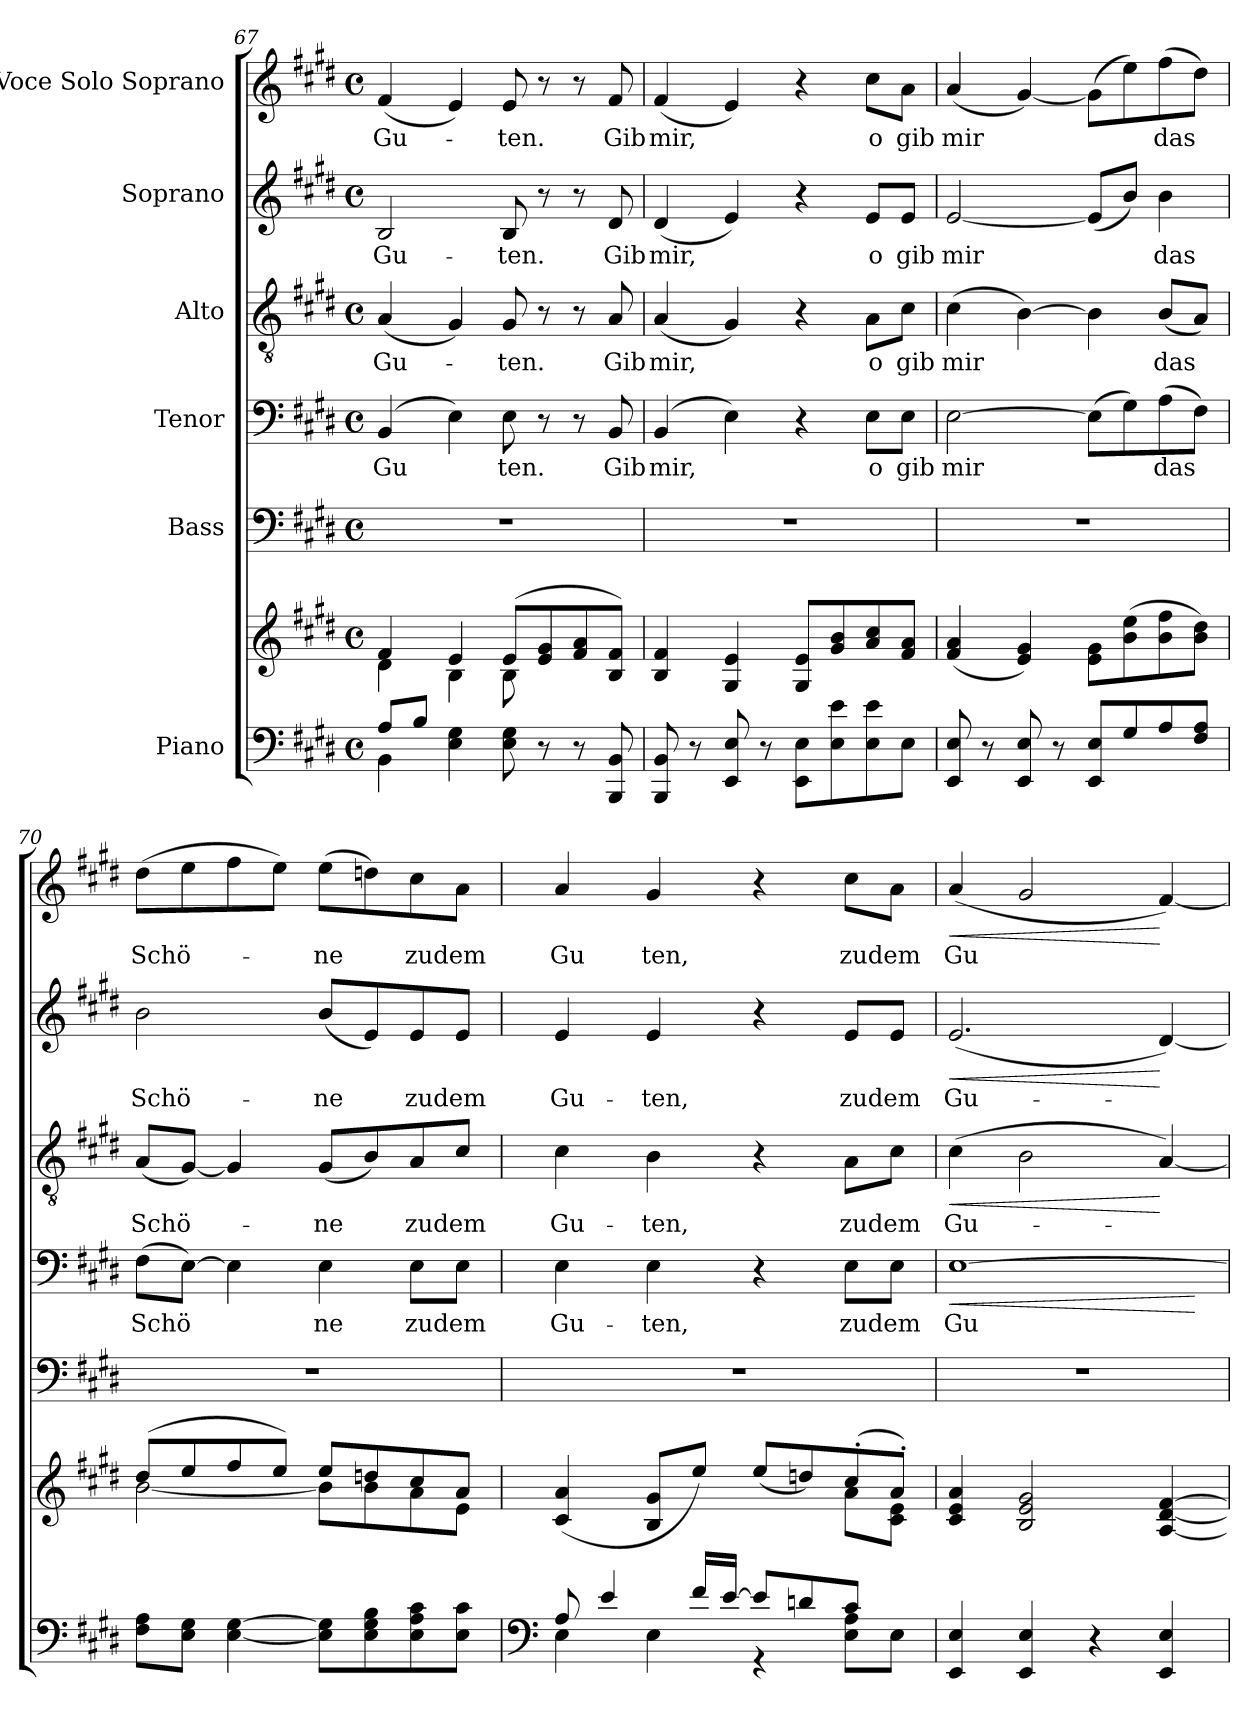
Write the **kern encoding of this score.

**kern	**kern	**kern	**kern	**text	**dynam	**kern	**text	**dynam	**kern	**text	**dynam	**kern	**text	**dynam
*part6	*part6	*part5	*part4	*part4	*part4	*part3	*part3	*part3	*part2	*part2	*part2	*part1	*part1	*part1
*staff7	*staff6	*staff5	*staff4	*staff4	*staff4	*staff3	*staff3	*staff3	*staff2	*staff2	*staff2	*staff1	*staff1	*staff1
*I"Piano	*	*I"Bass	*I"Tenor	*	*	*I"Alto	*	*	*I"Soprano	*	*	*I"Voce Solo  Soprano	*	*
*clefF4	*clefG2	*clefF4	*clefF4	*	*	*clefGv2	*	*	*clefG2	*	*	*clefG2	*	*
*k[f#c#g#d#]	*k[f#c#g#d#]	*k[f#c#g#d#]	*k[f#c#g#d#]	*	*	*k[f#c#g#d#]	*	*	*k[f#c#g#d#]	*	*	*k[f#c#g#d#]	*	*
*E:	*E:	*E:	*E:	*	*	*E:	*	*	*E:	*	*	*E:	*	*
*M4/4	*M4/4	*M4/4	*M4/4	*	*	*M4/4	*	*	*M4/4	*	*	*M4/4	*	*
*met(c)	*met(c)	*met(c)	*met(c)	*	*	*met(c)	*	*	*met(c)	*	*	*met(c)	*	*
=67	=67	=67	=67	=67	=67	=67	=67	=67	=67	=67	=67	=67	=67	=67
*^	*^	*	*	*	*	*	*	*	*	*	*	*	*	*
!	!	!	!	!	!	!LO:LY:b	!	!	!LO:LY:b	!	!	!LO:LY:b:cj	!	!	!LO:LY:b	!
8A/L	4BB\	4f#/	4d#\	1r	(>4BB/	Gu	.	(<4A/	Gu-	.	2B/	Gu-	.	(<4f#/	Gu-	.
8B/J	.	.	.	.	.	.	.	.	.	.	.	.	.	.	.	.
4.ryy	4G#\ 4E\	4e/	4B\	.	4E\)	.	.	4G#/)	.	.	.	.	.	4e/)	.	.
!	!	!	!	!	!	!LO:LY:b:cj	!	!	!LO:LY:b:cj	!	!	!LO:LY:b:cj	!	!	!LO:LY:b:cj	!
.	8G#\ 8E\	(>8e/L	8B\	.	8E\	ten.	.	8G#/	-ten.	.	8B/	-ten.	.	8e/	-ten.	.
8r	4.ryy	8g#/ 8e/	4.ryy	.	8r	.	.	8r	.	.	8r	.	.	8r	.	.
8r	.	8f#/ 8a/	.	.	8r	.	.	8r	.	.	8r	.	.	8r	.	.
!	!	!	!	!	!	!LO:LY:b:cj	!	!	!LO:LY:b:cj	!	!	!LO:LY:b:cj	!	!	!LO:LY:b:cj	!
8BB/ 8BBB/	.	8f#/ 8B/J)	.	.	8BB/	Gib	.	8A/	Gib	.	8d#/	Gib	.	8f#/	Gib	.
*v	*v	*	*	*	*	*	*	*	*	*	*	*	*	*	*	*
*	*v	*v	*	*	*	*	*	*	*	*	*	*	*	*	*
=68	=68	=68	=68	=68	=68	=68	=68	=68	=68	=68	=68	=68	=68	=68
!	!	!	!	!LO:LY:b	!	!	!LO:LY:b	!	!	!LO:LY:b	!	!	!LO:LY:b	!
8BBB/ 8BB/	(<4f#/ 4B/	1r	(>4BB/	mir,	.	(<4A/	mir,	.	(<4d#/	mir,	.	(<4f#/	mir,	.
8r	.	.	.	.	.	.	.	.	.	.	.	.	.	.
8E/ 8EE/)	4G#/ 4e/	.	4E\)	.	.	4G#/)	.	.	4e/)	.	.	4e/)	.	.
8r	.	.	.	.	.	.	.	.	.	.	.	.	.	.
8EE\ 8E\L	8e/ 8G#/L	.	4r	.	.	4r	.	.	4r	.	.	4r	.	.
8e\ 8E\	8b/ 8g#/	.	.	.	.	.	.	.	.	.	.	.	.	.
!	!	!	!	!LO:LY:b:cj	!	!	!LO:LY:b:cj	!	!	!LO:LY:b:cj	!	!	!LO:LY:b:cj	!
8E\ 8e\	8cc#/ 8a/	.	8E\L	o	.	8A\L	o	.	8e/L	o	.	8cc#\L	o	.
!	!	!	!	!LO:LY:b:cj	!	!	!LO:LY:b:cj	!	!	!LO:LY:b:cj	!	!	!LO:LY:b:cj	!
8E\J	8f#/ 8a/J	.	8E\J	gib	.	8c#\J	gib	.	8e/J	gib	.	8a\J	gib	.
=69	=69	=69	=69	=69	=69	=69	=69	=69	=69	=69	=69	=69	=69	=69
!	!	!	!	!LO:LY:b	!	!	!LO:LY:b	!	!	!LO:LY:b	!	!	!LO:LY:b	!
8EE/ 8E/	(<4a/ 4f#/	1r	[>2E\	mir	.	(>4c#\	mir	.	[<2e/	mir	.	(<4a/	mir	.
8r	.	.	.	.	.	.	.	.	.	.	.	.	.	.
8E/ 8EE/	4e/ 4g#/)	.	.	.	.	[>4B\)	.	.	.	.	.	[<4g#/)	.	.
8r	.	.	.	.	.	.	.	.	.	.	.	.	.	.
8EE/ 8E/L	8g#\ 8e\L	.	(>8E\L]	.	.	4B\]	.	.	(<8e/L]	.	.	(>8g#\L]	.	.
8G#/	(>8b\ 8ee\	.	8G#\)	.	.	.	.	.	8b/J)	.	.	8ee\)	.	.
!	!	!	!	!LO:LY:b	!	!	!LO:LY:b	!	!	!LO:LY:b:cj	!	!	!LO:LY:b	!
8A/	8ff#\ 8b\	.	(>8A\	das	.	(<8B/L	das	.	4b\	das	.	(>8ff#\	das	.
8A/ 8F#/J	8b\ 8dd#\J)	.	8F#\J)	.	.	8A/J)	.	.	.	.	.	8dd#\J)	.	.
=70	=70	=70	=70	=70	=70	=70	=70	=70	=70	=70	=70	=70	=70	=70
*	*^	*	*	*	*	*	*	*	*	*	*	*	*	*
!	!	!	!	!	!LO:LY:b	!	!	!LO:LY:b	!	!	!LO:LY:b:cj	!	!	!LO:LY:b	!
8F#\ 8A\L	(>8dd#/L	[<2b\	1r	(>8F#\L	Schö	.	(<8A/L	Schö-	.	2b\	Schö-	.	(>8dd#\L	Schö-	.
8G#\ 8E\J	8ee/	.	.	[>8E\J)	.	.	[<8G#/J)	.	.	.	.	.	8ee\	.	.
[>4G#\ [<4E\	8ff#/	.	.	4E\]	.	.	4G#/]	.	.	.	.	.	8ff#\	.	.
.	8ee/J)	.	.	.	.	.	.	.	.	.	.	.	8ee\J)	.	.
!	!	!	!	!	!LO:LY:b:cj	!	!	!LO:LY:b:cj	!	!	!LO:LY:b:cj	!	!	!LO:LY:b:cj	!
8E\] 8G#\]L	8ee/L	8b\L]	.	4E\	ne	.	(<8G#/L	-ne	.	(<8b/L	-ne	.	(>8ee\L	-ne	.
8E\ 8G#\ 8B\	8ddn/	8b\	.	.	.	.	8B/)	.	.	8e/)	.	.	8ddn\)	.	.
!	!	!	!	!	!LO:LY:b	!	!	!LO:LY:b	!	!	!LO:LY:b	!	!	!LO:LY:b	!
8A\ 8c#\ 8E\	8cc#/	8a\	.	8E\L	zudem	.	8A/	zudem	.	8e/	zudem	.	8cc#\	zudem	.
8c#\ 8E\J	8a/J	8e\J	.	8E\J	.	.	8c#/J	.	.	8e/J	.	.	8a\J	.	.
!!LO:LB:g=z
=71	=71	=71	=71	=71	=71	=71	=71	=71	=71	=71	=71	=71	=71	=71	=71
*clefF4	*	*	*	*	*	*	*	*	*	*	*	*	*	*	*
*^	*	*	*	*	*	*	*	*	*	*	*	*	*	*	*
!	!	!	!	!	!	!LO:LY:b:cj	!	!	!LO:LY:b:cj	!	!	!LO:LY:b:cj	!	!	!LO:LY:b:cj	!
8A/	4E\	(>4c#/ 4a/	2.ryy	1r	4E\	Gu-	.	4c#\	Gu-	.	4e/	Gu-	.	4a/	Gu	.
4e/	.	.	.	.	.	.	.	.	.	.	.	.	.	.	.	.
!	!	!	!	!	!	!LO:LY:b:cj	!	!	!LO:LY:b:cj	!	!	!LO:LY:b:cj	!	!	!LO:LY:b:cj	!
.	4E\	8B/ 8g#/L	.	.	4E\	-ten,	.	4B\	-ten,	.	4e/	-ten,	.	4g#/	ten,	.
16f#/L	.	8ee/J)	.	.	.	.	.	.	.	.	.	.	.	.	.	.
[<16e/J	.	.	.	.	.	.	.	.	.	.	.	.	.	.	.	.
8e/L]	4rGG	(>8ee/L	.	.	4r	.	.	4r	.	.	4r	.	.	4r	.	.
8dn/	.	8ddn/)	.	.	.	.	.	.	.	.	.	.	.	.	.	.
!	!	!	!	!	!	!LO:LY:b	!	!	!LO:LY:b	!	!	!LO:LY:b	!	!	!LO:LY:b	!
8c#/J	8E\ 8A\L	(>8cc#'>/	8a\L	.	8E\L	zudem	.	8A\L	zudem	.	8e/L	zudem	.	8cc#\L	zudem	.
8ryy	8E\J	8a'>/J)	8e\ 8c#\J	.	8E\J	.	.	8c#\J	.	.	8e/J	.	.	8a\J	.	.
=72	=72	=72	=72	=72	=72	=72	=72	=72	=72	=72	=72	=72	=72	=72	=72	=72
!	!	!	!	!	!	!LO:LY:b:cj	!LO:HP:b	!	!LO:LY:b	!LO:HP:b	!	!LO:LY:b	!LO:HP:b	!	!LO:LY:b	!LO:HP:b
*v	*v	*	*	*	*	*	*	*	*	*	*	*	*	*	*	*
*	*v	*v	*	*	*	*	*	*	*	*	*	*	*	*	*
4EE/ 4E/	4e/ 4c#/ 4a/	1r	[>1E	Gu-	<	(>4c#\	Gu-	<	(<2.e/	Gu-	<	(<4a/	Gu	<
4EE/ 4E/	2B/ 2g#/ 2e/	.	.	.	.	2B\	.	.	.	.	.	2g#/	.	.
4r	.	.	.	.	.	.	.	.	.	.	.	.	.	.
4E/ 4EE/	[<4d#/ [>4f#/ [<4A/	.	.	.	.	[<4A/)	.	[	[<4d#/)	.	[	[<4f#/)	.	[
.	.	.	.	.	[	.	.	.	.	.	.	.	.	.
=	=	=	=	=	=	=	=	=	=	=	=	=	=	=
*-	*-	*-	*-	*-	*-	*-	*-	*-	*-	*-	*-	*-	*-	*-
